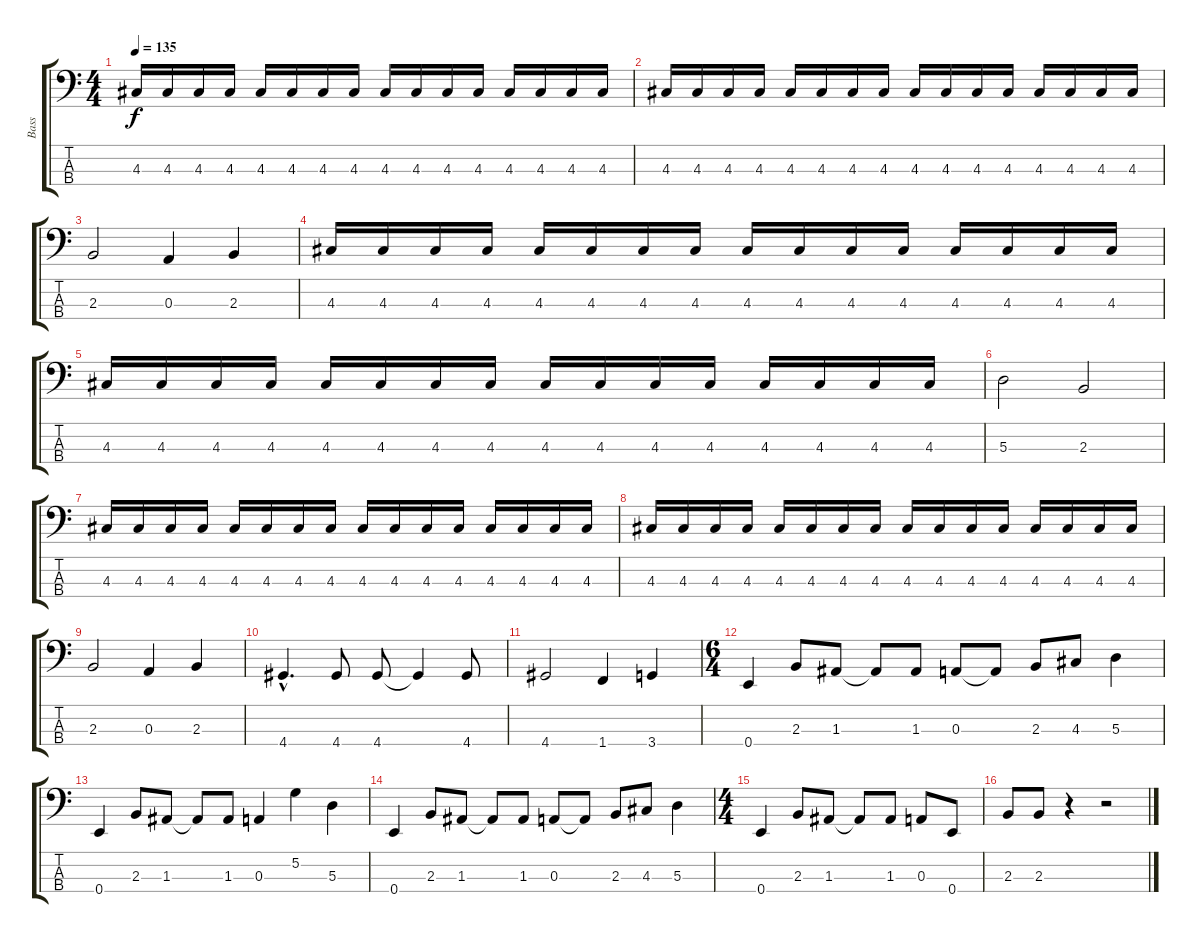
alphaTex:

\track ("Bass" "Bass") {instrument electricbassfinger}
\staff {score tabs}
\tuning (G2 D2 A1 E1) {hide}
\ts (4 4)
\tempo 135
\clef f4
\ks c
4.3.16{dy f} 4.3.16 4.3.16 4.3.16 4.3.16 4.3.16 4.3.16 4.3.16 4.3.16 4.3.16 4.3.16 4.3.16 4.3.16 4.3.16 4.3.16 4.3.16 |
4.3.16 4.3.16 4.3.16 4.3.16 4.3.16 4.3.16 4.3.16 4.3.16 4.3.16 4.3.16 4.3.16 4.3.16 4.3.16 4.3.16 4.3.16 4.3.16 |
2.3.2 0.3.4 2.3.4 |
4.3.16 4.3.16 4.3.16 4.3.16 4.3.16 4.3.16 4.3.16 4.3.16 4.3.16 4.3.16 4.3.16 4.3.16 4.3.16 4.3.16 4.3.16 4.3.16 |
4.3.16 4.3.16 4.3.16 4.3.16 4.3.16 4.3.16 4.3.16 4.3.16 4.3.16 4.3.16 4.3.16 4.3.16 4.3.16 4.3.16 4.3.16 4.3.16 |
5.3.2 2.3.2 |
4.3.16 4.3.16 4.3.16 4.3.16 4.3.16 4.3.16 4.3.16 4.3.16 4.3.16 4.3.16 4.3.16 4.3.16 4.3.16 4.3.16 4.3.16 4.3.16 |
4.3.16 4.3.16 4.3.16 4.3.16 4.3.16 4.3.16 4.3.16 4.3.16 4.3.16 4.3.16 4.3.16 4.3.16 4.3.16 4.3.16 4.3.16 4.3.16 |
2.3.2 0.3.4 2.3.4 |
4.4{hac}.4{d} 4.4.8 4.4.8 4.4{t}.4 4.4.8 |
4.4.2 1.4.4 3.4.4 |
\ts (6 4)
0.4.4 2.3.8 1.3.8 1.3{t}.8 1.3.8 0.3.8 0.3{t}.8 2.3.8 4.3.8 5.3.4 |
0.4.4 2.3.8 1.3.8 1.3{t}.8 1.3.8 0.3.4 5.2.4 5.3.4 |
0.4.4 2.3.8 1.3.8 1.3{t}.8 1.3.8 0.3.8 0.3{t}.8 2.3.8 4.3.8 5.3.4 |
\ts (4 4)
0.4.4 2.3.8 1.3.8 1.3{t}.8 1.3.8 0.3.8 0.4.8 |
2.3.8 2.3.8 r.4 r.2
